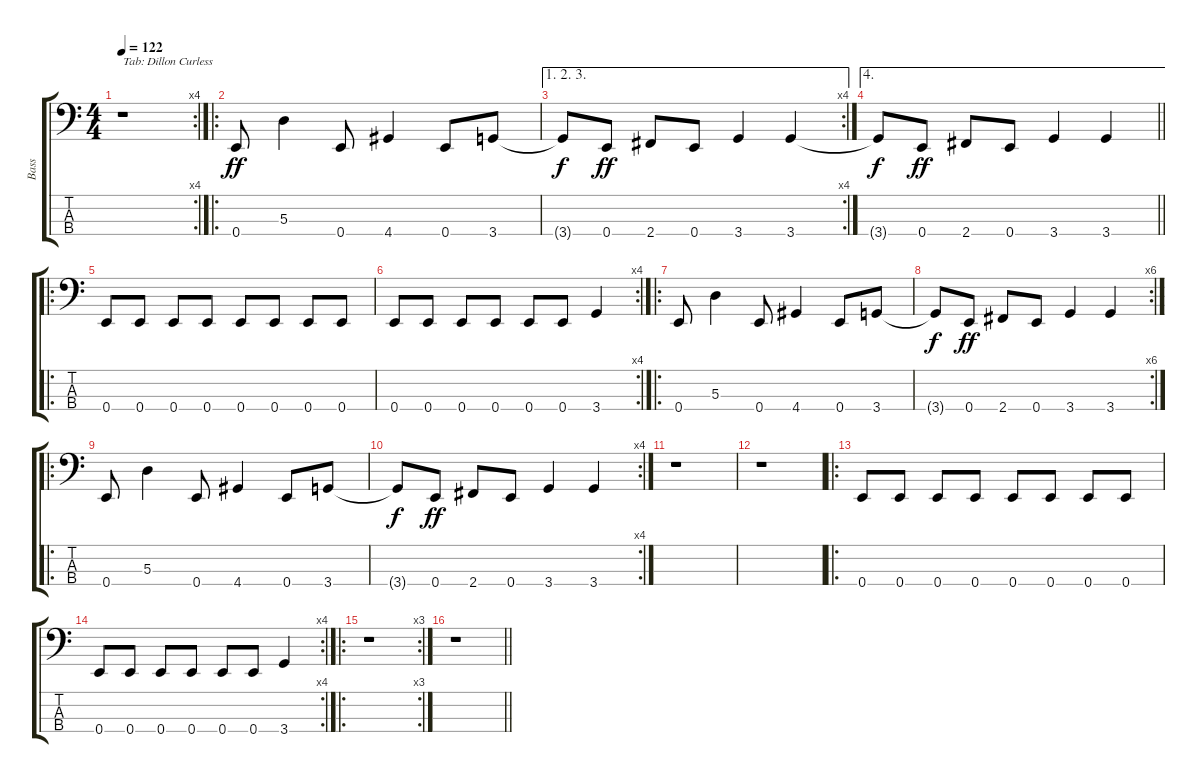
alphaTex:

\track ("Bass" "Bass") {instrument electricbasspick}
\staff {score tabs}
\tuning (G2 D2 A1 E1) {hide}
\rc 4
\ts (4 4)
\tempo 122
\clef f4
\ks c
r.1{txt "Tab: Dillon Curless" dy ff instrument electricbasspick} |
\ro
0.4.8 5.3.4 0.4.8 4.4.4 0.4.8 3.4.8 |
\ae (1 2 3)
\rc 4
3.4{t}.8{dy f} 0.4.8{dy ff} 2.4.8 0.4.8 3.4.4 3.4.4 |
\ae 4
\barLineRight lightlight
3.4{t}.8{dy f} 0.4.8{dy ff} 2.4.8 0.4.8 3.4.4 3.4.4 |
\ro
0.4.8 0.4.8 0.4.8 0.4.8 0.4.8 0.4.8 0.4.8 0.4.8 |
\rc 4
0.4.8 0.4.8 0.4.8 0.4.8 0.4.8 0.4.8 3.4.4 |
\ro
0.4.8 5.3.4 0.4.8 4.4.4 0.4.8 3.4.8 |
\rc 6
3.4{t}.8{dy f} 0.4.8{dy ff} 2.4.8 0.4.8 3.4.4 3.4.4 |
\ro
0.4.8 5.3.4 0.4.8 4.4.4 0.4.8 3.4.8 |
\rc 4
3.4{t}.8{dy f} 0.4.8{dy ff} 2.4.8 0.4.8 3.4.4 3.4.4 |
r.1 |
r.1 |
\ro
0.4.8 0.4.8 0.4.8 0.4.8 0.4.8 0.4.8 0.4.8 0.4.8 |
\rc 4
0.4.8 0.4.8 0.4.8 0.4.8 0.4.8 0.4.8 3.4.4 |
\ro
\rc 3
r.1 |
\barLineRight lightlight
r.1
